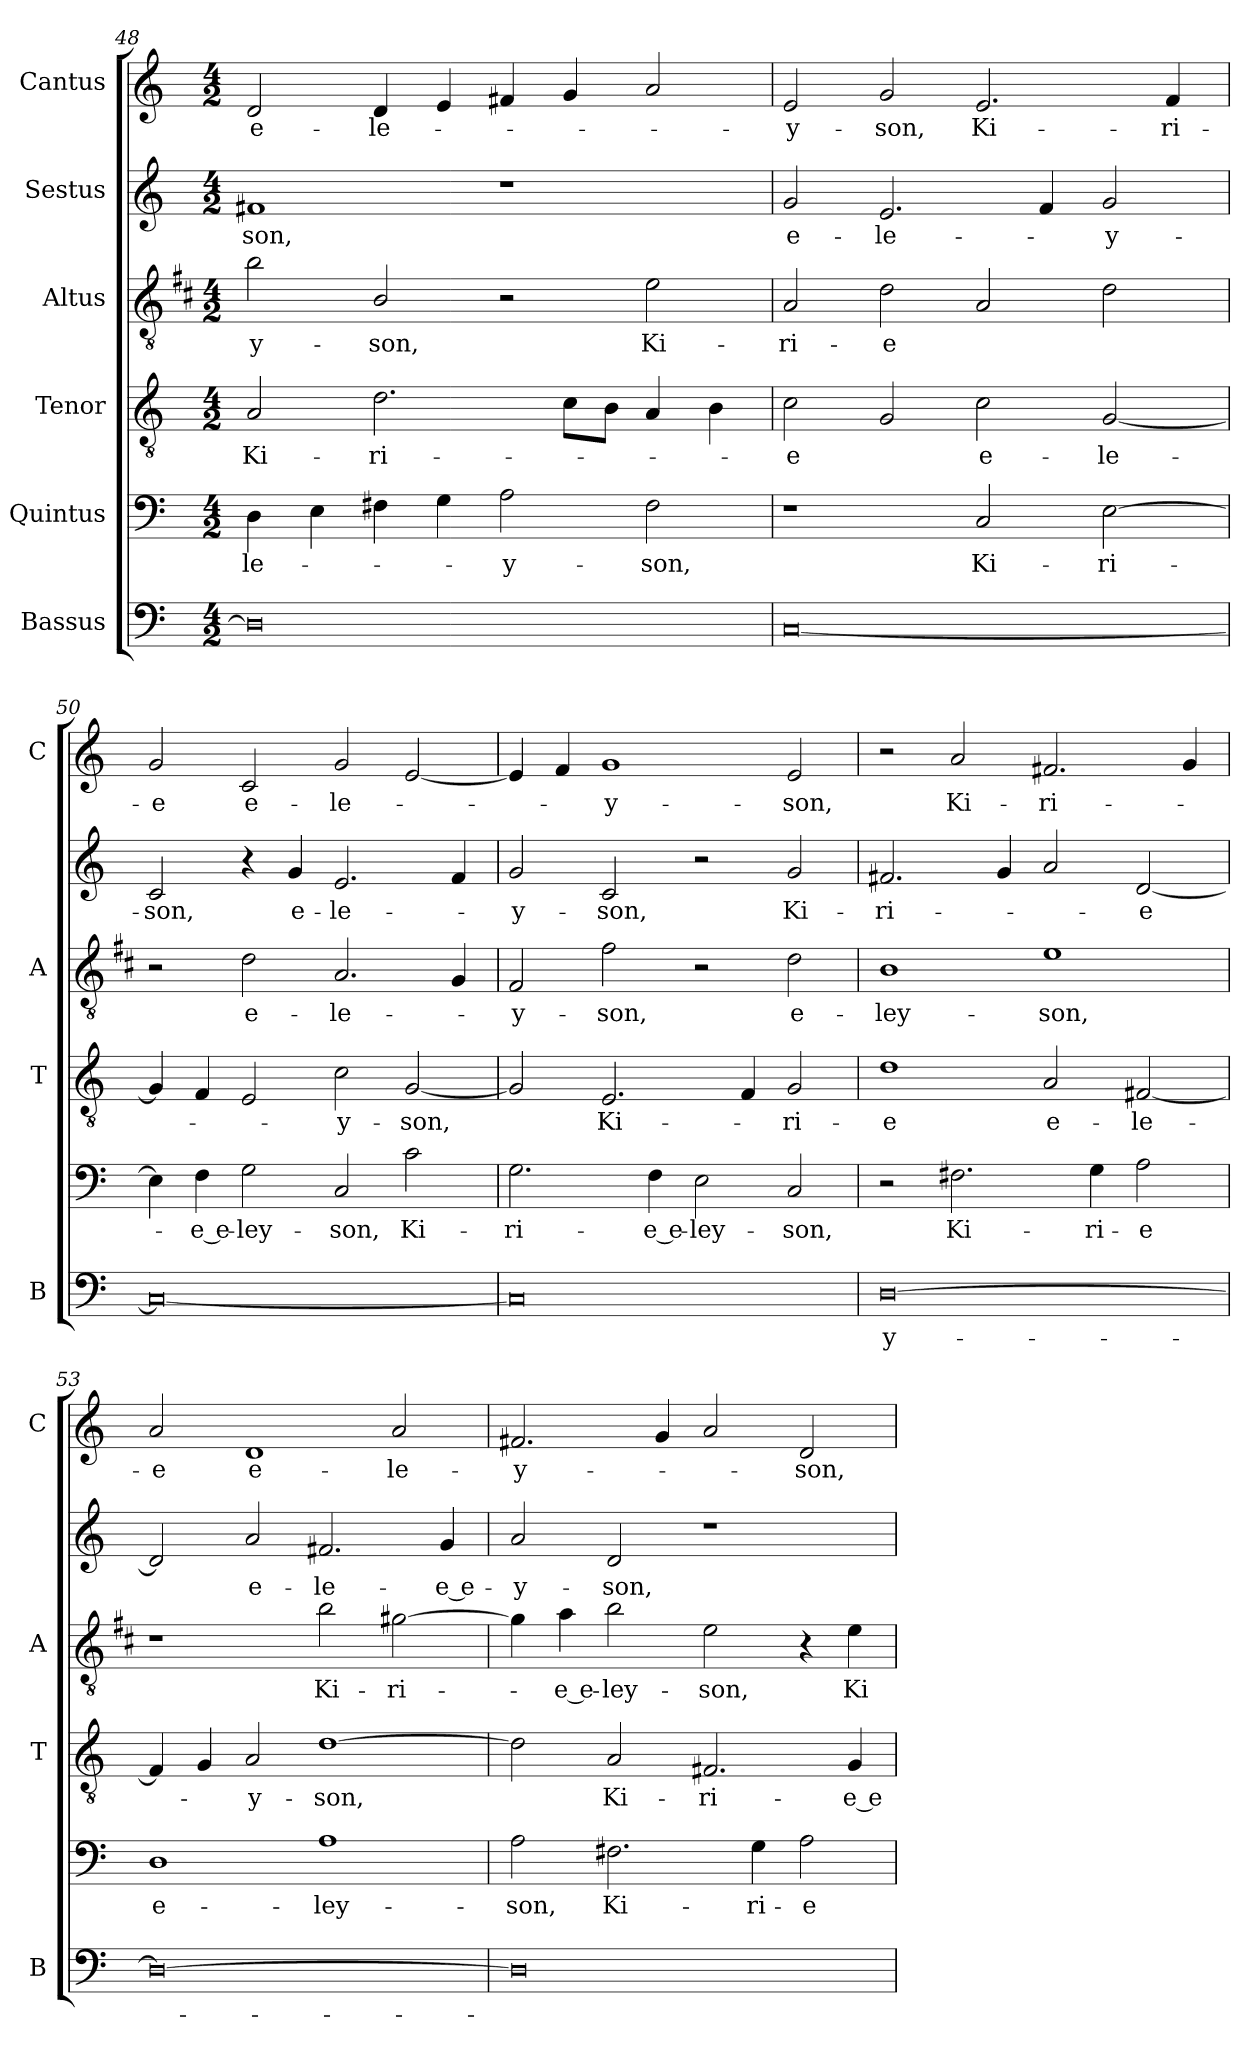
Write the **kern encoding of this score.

**kern	**text	**kern	**text	**kern	**text	**kern	**text	**kern	**text	**kern	**text
*part6	*part6	*part5	*part5	*part4	*part4	*part3	*part3	*part2	*part2	*part1	*part1
*staff6	*staff6	*staff5	*staff5	*staff4	*staff4	*staff3	*staff3	*staff2	*staff2	*staff1	*staff1
*I"Bassus	*	*I"Quintus	*	*I"Tenor	*	*I"Altus	*	*I"Sestus	*	*I"Cantus	*
*I'B	*	*	*	*I'T	*	*I'A	*	*	*	*I'C	*
*clefF4	*	*clefF4	*	*clefGv2	*	*clefGv2	*	*clefG2	*	*clefG2	*
*	*	*	*	*	*	*ITrd1c2	*	*	*	*	*
*k[]	*	*k[]	*	*k[]	*	*k[]	*	*k[]	*	*k[]	*
*C:	*	*C:	*	*C:	*	*C:	*	*C:	*	*C:	*
*M4/2	*	*M4/2	*	*M4/2	*	*M4/2	*	*M4/2	*	*M4/2	*
=48	=48	=48	=48	=48	=48	=48	=48	=48	=48	=48	=48
!	!	!	!LO:LY:b	!	!LO:LY:b	!	!LO:LY:b	!	!LO:LY:b	!	!LO:LY:b
0D]	.	4D\	-le-	2A/	Ki-	2a\	-y-	1f#X	-son,	2d/	e-
.	.	4E\	.	.	.	.	.	.	.	.	.
!	!	!	!	!	!LO:LY:b	!	!LO:LY:b	!	!	!	!LO:LY:b
.	.	4F#X\	.	2.d\	-ri-	2A/	-son,	.	.	4d/	-le-
.	.	4G\	.	.	.	.	.	.	.	4e/	.
!	!	!	!LO:LY:b	!	!	!	!	!	!	!	!
.	.	2A\	-y-	.	.	2r	.	1r	.	4f#X/	.
.	.	.	.	8c\L	.	.	.	.	.	4g/	.
.	.	.	.	8B\J	.	.	.	.	.	.	.
!	!	!	!LO:LY:b	!	!	!	!LO:LY:b	!	!	!	!
.	.	2F#\	-son,	4A/	.	2d\	Ki-	.	.	2a/	.
.	.	.	.	4B\	.	.	.	.	.	.	.
!!LO:LB:g=z
=49	=49	=49	=49	=49	=49	=49	=49	=49	=49	=49	=49
!	!	!	!	!	!LO:LY:b	!	!LO:LY:b	!	!LO:LY:b	!	!LO:LY:b
[0C	.	1r	.	2c\	-e	2G/	-ri-	2g/	e-	2e/	-y-
!	!	!	!	!	!	!	!LO:LY:b	!	!LO:LY:b	!	!LO:LY:b
.	.	.	.	2G/	.	2c\	-e	2.e/	-le-	2g/	-son,
!	!	!	!LO:LY:b	!	!LO:LY:b	!	!	!	!	!	!LO:LY:b
.	.	2C/	Ki-	2c\	e-	2G/	.	.	.	2.e/	Ki-
.	.	.	.	.	.	.	.	4f/	.	.	.
!	!	!	!LO:LY:b	!	!LO:LY:b	!	!	!	!LO:LY:b	!	!
.	.	[2E\	-ri-	[2G/	-le-	2c\	.	2g/	-y-	.	.
!	!	!	!	!	!	!	!	!	!	!	!LO:LY:b
.	.	.	.	.	.	.	.	.	.	4f/	-ri-
=50	=50	=50	=50	=50	=50	=50	=50	=50	=50	=50	=50
!	!	!	!	!	!	!	!	!	!LO:LY:b	!	!LO:LY:b
0C_	.	4E\]	.	4G/]	.	2r	.	2c/	-son,	2g/	-e
!	!	!	!LO:LY:b	!	!	!	!	!	!	!	!
.	.	4F\	-e e-	4F/	.	.	.	.	.	.	.
!	!	!	!LO:LY:b	!	!	!	!LO:LY:b	!	!	!	!LO:LY:b
.	.	2G\	-ley-	2E/	.	2c\	e-	4r	.	2c/	e-
!	!	!	!	!	!	!	!	!	!LO:LY:b	!	!
.	.	.	.	.	.	.	.	4g/	e-	.	.
!	!	!	!LO:LY:b	!	!LO:LY:b	!	!LO:LY:b	!	!LO:LY:b	!	!LO:LY:b
.	.	2C/	-son,	2c\	-y-	2.G/	-le-	2.e/	-le-	2g/	-le-
!	!	!	!LO:LY:b	!	!LO:LY:b	!	!	!	!	!	!
.	.	2c\	Ki-	[2G/	-son,	.	.	.	.	[2e/	.
.	.	.	.	.	.	4F/	.	4f/	.	.	.
=51	=51	=51	=51	=51	=51	=51	=51	=51	=51	=51	=51
!	!	!	!LO:LY:b	!	!	!	!LO:LY:b	!	!LO:LY:b	!	!
0C]	.	2.G\	-ri-	2G/]	.	2E/	-y-	2g/	-y-	4e/]	.
.	.	.	.	.	.	.	.	.	.	4f/	.
!	!	!	!	!	!LO:LY:b	!	!LO:LY:b	!	!LO:LY:b	!	!LO:LY:b
.	.	.	.	2.E/	Ki-	2e\	-son,	2c/	-son,	1g	-y-
!	!	!	!LO:LY:b	!	!	!	!	!	!	!	!
.	.	4F\	-e e-	.	.	.	.	.	.	.	.
!	!	!	!LO:LY:b	!	!	!	!	!	!	!	!
.	.	2E\	-ley-	.	.	2r	.	2r	.	.	.
.	.	.	.	4F/	.	.	.	.	.	.	.
!	!	!	!LO:LY:b	!	!LO:LY:b	!	!LO:LY:b	!	!LO:LY:b	!	!LO:LY:b
.	.	2C/	-son,	2G/	-ri-	2c\	e-	2g/	Ki-	2e/	-son,
=52	=52	=52	=52	=52	=52	=52	=52	=52	=52	=52	=52
!	!LO:LY:b	!	!	!	!LO:LY:b	!	!LO:LY:b	!	!LO:LY:b	!	!
[0D	-y-	2r	.	1d	-e	1A	-ley-	2.f#X/	-ri-	2r	.
!	!	!	!LO:LY:b	!	!	!	!	!	!	!	!LO:LY:b
.	.	2.F#X\	Ki-	.	.	.	.	.	.	2a/	Ki-
.	.	.	.	.	.	.	.	4g/	.	.	.
!	!	!	!	!	!LO:LY:b	!	!LO:LY:b	!	!	!	!LO:LY:b
.	.	.	.	2A/	e-	1d	-son,	2a/	.	2.f#X/	-ri-
!	!	!	!LO:LY:b	!	!	!	!	!	!	!	!
.	.	4G\	-ri-	.	.	.	.	.	.	.	.
!	!	!	!LO:LY:b	!	!LO:LY:b	!	!	!	!LO:LY:b	!	!
.	.	2A\	-e	[2F#X/	-le-	.	.	[2d/	-e	.	.
.	.	.	.	.	.	.	.	.	.	4g/	.
=53	=53	=53	=53	=53	=53	=53	=53	=53	=53	=53	=53
!	!	!	!LO:LY:b	!	!	!	!	!	!	!	!LO:LY:b
0D_	.	1D	e-	4F#/]	.	1r	.	2d/]	.	2a/	-e
.	.	.	.	4G/	.	.	.	.	.	.	.
!	!	!	!	!	!LO:LY:b	!	!	!	!LO:LY:b	!	!LO:LY:b
.	.	.	.	2A/	-y-	.	.	2a/	e-	1d	e-
!	!	!	!LO:LY:b	!	!LO:LY:b	!	!LO:LY:b	!	!LO:LY:b	!	!
.	.	1A	-ley-	[1d	-son,	2a\	Ki-	2.f#X/	-le-	.	.
!	!	!	!	!	!	!	!LO:LY:b	!	!	!	!LO:LY:b
.	.	.	.	.	.	[2f#X\	-ri-	.	.	2a/	-le-
!	!	!	!	!	!	!	!	!	!LO:LY:b	!	!
.	.	.	.	.	.	.	.	4g/	-e e-	.	.
!!LO:LB:g=z
=54	=54	=54	=54	=54	=54	=54	=54	=54	=54	=54	=54
!	!	!	!LO:LY:b	!	!	!	!	!	!LO:LY:b	!	!LO:LY:b
0D]	.	2A\	-son,	2d\]	.	4f#\]	.	2a/	-y-	2.f#X/	-y-
!	!	!	!	!	!	!	!LO:LY:b	!	!	!	!
.	.	.	.	.	.	4g\	-e e-	.	.	.	.
!	!	!	!LO:LY:b	!	!LO:LY:b	!	!LO:LY:b	!	!LO:LY:b	!	!
.	.	2.F#X\	Ki-	2A/	Ki-	2a\	-ley-	2d/	-son,	.	.
.	.	.	.	.	.	.	.	.	.	4g/	.
!	!	!	!	!	!LO:LY:b	!	!LO:LY:b	!	!	!	!
.	.	.	.	2.F#X/	-ri-	2d\	-son,	1r	.	2a/	.
!	!	!	!LO:LY:b	!	!	!	!	!	!	!	!
.	.	4G\	-ri-	.	.	.	.	.	.	.	.
!	!	!	!LO:LY:b	!	!	!	!	!	!	!	!LO:LY:b
.	.	2A\	-e	.	.	4r	.	.	.	2d/	-son,
!	!	!	!	!	!LO:LY:b	!	!LO:LY:b	!	!	!	!
.	.	.	.	4G/	-e e-	4d\	Ki-	.	.	.	.
=	=	=	=	=	=	=	=	=	=	=	=
*-	*-	*-	*-	*-	*-	*-	*-	*-	*-	*-	*-
